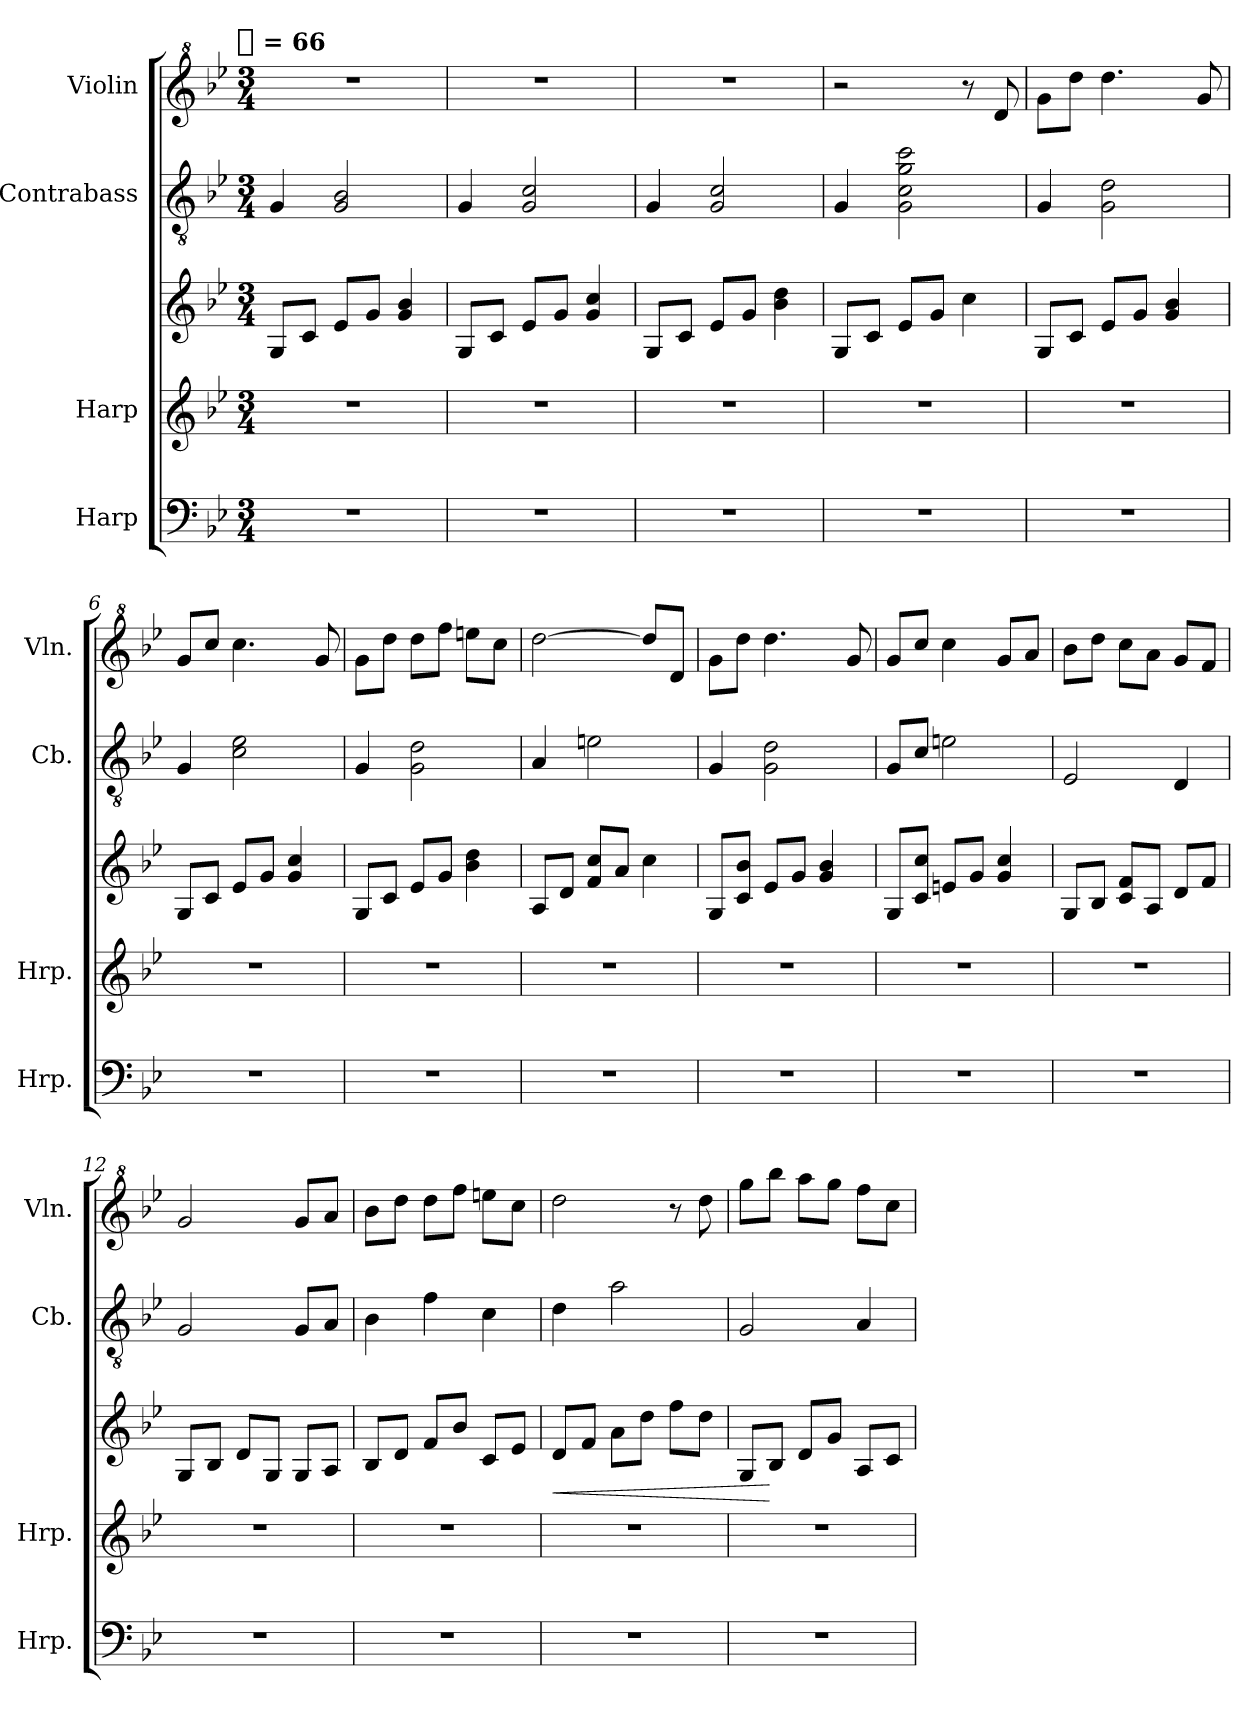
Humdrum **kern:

**kern	**kern	**kern	**dynam	**kern	**kern
*part4	*part3	*part3	*part3	*part2	*part1
*staff5	*staff4	*staff3	*staff3/4	*staff2	*staff1
*I"Harp	*I"Harp	*	*	*I"Contrabass	*I"Violin
*I'Hrp.	*I'Hrp.	*	*	*I'Cb.	*I'Vln.
*clefF4	*clefG2	*clefG2	*	*clefGv2	*clefG^2
*ITrd7c12	*	*	*	*	*
*k[b-e-]	*k[b-e-]	*k[b-e-]	*	*k[b-e-]	*k[b-e-]
!!LO:TX:omd:t=[quarter] = 66
*M3/4	*M3/4	*M3/4	*	*M3/4	*M3/4
*MM66	*MM66	*MM66	*	*MM66	*MM66
=1	=1	=1	=1	=1	=1
2.r	2.r	8GL	.	4G	2.r
.	.	8cJ	.	.	.
.	.	8e-L	.	2G 2B-	.
.	.	8gJ	.	.	.
.	.	4g 4b-	.	.	.
=2	=2	=2	=2	=2	=2
2.r	2.r	8GL	.	4G	2.r
.	.	8cJ	.	.	.
.	.	8e-L	.	2G 2c	.
.	.	8gJ	.	.	.
.	.	4g 4cc	.	.	.
=3	=3	=3	=3	=3	=3
2.r	2.r	8GL	.	4G	2.r
.	.	8cJ	.	.	.
.	.	8e-L	.	2G 2c	.
.	.	8gJ	.	.	.
.	.	4b- 4dd	.	.	.
=4	=4	=4	=4	=4	=4
2.r	2.r	8GL	.	4G	2r
.	.	8cJ	.	.	.
.	.	8e-L	.	2G 2c 2g 2cc	.
.	.	8gJ	.	.	.
.	.	4cc	.	.	8r
.	.	.	.	.	8dd
=5	=5	=5	=5	=5	=5
2.r	2.r	8GL	.	4G	8ggL
.	.	8cJ	.	.	8dddJ
.	.	8e-L	.	2G 2d	4.ddd
.	.	8gJ	.	.	.
.	.	4g 4b-	.	.	.
.	.	.	.	.	8gg
=6	=6	=6	=6	=6	=6
2.r	2.r	8GL	.	4G	8ggL
.	.	8cJ	.	.	8cccJ
.	.	8e-L	.	2c 2e-	4.ccc
.	.	8gJ	.	.	.
.	.	4g 4cc	.	.	.
.	.	.	.	.	8gg
!!LO:LB:g=z
=7	=7	=7	=7	=7	=7
2.r	2.r	8GL	.	4G	8ggL
.	.	8cJ	.	.	8dddJ
.	.	8e-L	.	2G 2d	8dddL
.	.	8gJ	.	.	8fffJ
.	.	4b- 4dd	.	.	8eeenL
.	.	.	.	.	8cccJ
=8	=8	=8	=8	=8	=8
2.r	2.r	8AL	.	4A	[2ddd
.	.	8dJ	.	.	.
.	.	8f 8ccL	.	2en	.
.	.	8aJ	.	.	.
.	.	4cc	.	.	8dddL]
.	.	.	.	.	8ddJ
=9	=9	=9	=9	=9	=9
2.r	2.r	8GL	.	4G	8ggL
.	.	8c 8b-J	.	.	8dddJ
.	.	8e-L	.	2G 2d	4.ddd
.	.	8gJ	.	.	.
.	.	4g 4b-	.	.	.
.	.	.	.	.	8gg
=10	=10	=10	=10	=10	=10
2.r	2.r	8GL	.	8GL	8ggL
.	.	8c 8ccJ	.	8cJ	8cccJ
.	.	8enL	.	2en	4ccc
.	.	8gJ	.	.	.
.	.	4g 4cc	.	.	8ggL
.	.	.	.	.	8aaJ
=11	=11	=11	=11	=11	=11
2.r	2.r	8GL	.	2E-	8bb-L
.	.	8B-J	.	.	8dddJ
.	.	8c 8fL	.	.	8cccL
.	.	8AJ	.	.	8aaJ
.	.	8dL	.	4D	8ggL
.	.	8fJ	.	.	8ffJ
=12	=12	=12	=12	=12	=12
2.r	2.r	8GL	.	2G	2gg
.	.	8B-J	.	.	.
.	.	8dL	.	.	.
.	.	8GJ	.	.	.
.	.	8GL	.	8GL	8ggL
.	.	8AJ	.	8AJ	8aaJ
!!LO:LB:g=z
=13	=13	=13	=13	=13	=13
2.r	2.r	8B-L	.	4B-	8bb-L
.	.	8dJ	.	.	8dddJ
.	.	8fL	.	4f	8dddL
.	.	8b-J	.	.	8fffJ
.	.	8cL	.	4c	8eeenL
.	.	8e-J	.	.	8cccJ
=14	=14	=14	=14	=14	=14
!	!	!	!LO:HP:b	!	!
2.r	2.r	8dL	<	4d	2ddd
.	.	8fJ	.	.	.
.	.	8aL	.	2a	.
.	.	8ddJ	.	.	.
.	.	8ffL	.	.	8r
.	.	8ddJ	.	.	8ddd
=15	=15	=15	=15	=15	=15
2.r	2.r	8GL	.	2G	8gggL
.	.	8B-J	[	.	8bbb-J
.	.	8dL	.	.	8aaaL
.	.	8gJ	.	.	8gggJ
.	.	8AL	.	4A	8fffL
.	.	8cJ	.	.	8cccJ
=	=	=	=	=	=
*-	*-	*-	*-	*-	*-
